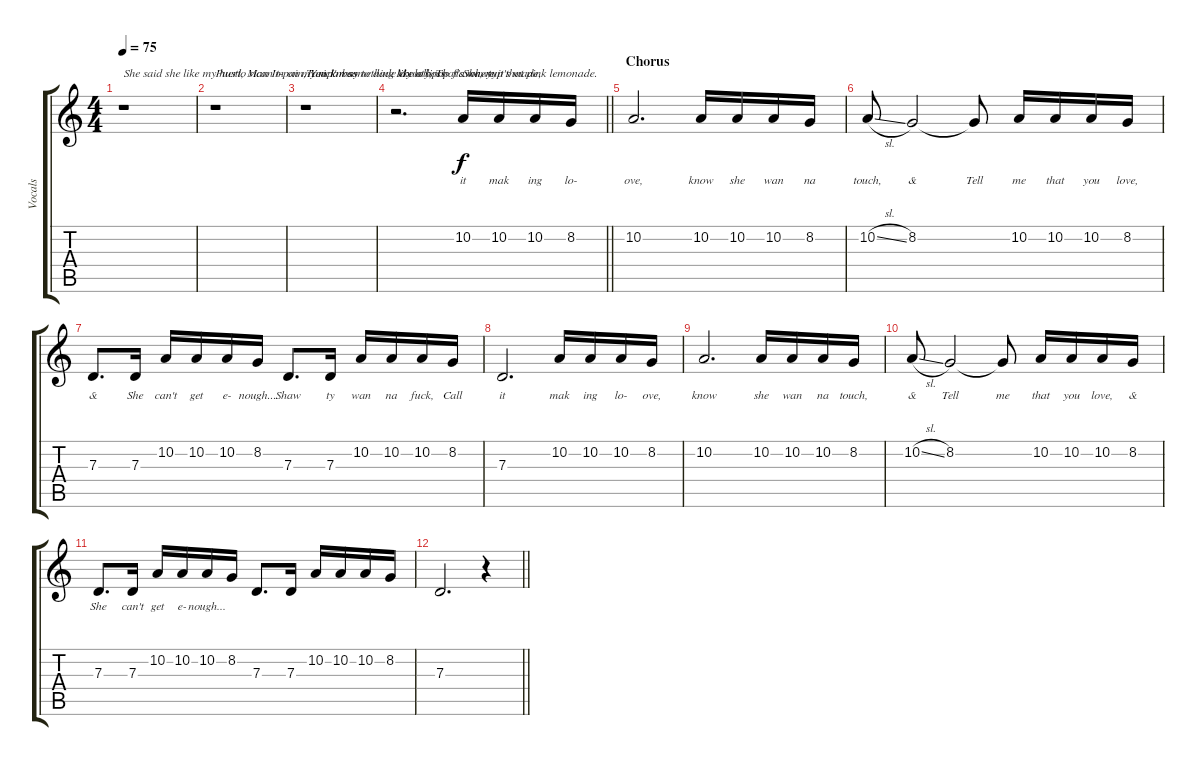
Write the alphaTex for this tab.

\track ("Vocals" "Vocals") {instrument lead2sawtooth}
\staff {score tabs}
\tuning (E4 B3 G3 D3 A2 E2) {hide}
\ts (4 4)
\tempo 75
\clef g2
\ks c
r.1{txt "She said she like my hustl, Man Im on my rick ross" dy f} |
r.1{txt "Puerto rican t-pain, Yea I'm something like a boss"} |
r.1{txt "Tampa bay to dade county, That's where it's made,"} |
\barLineRight lightlight
r.2{d txt "My lollipop flavor, yup that pink lemonade."} 10.2.16{txt "Shawty" lyrics (0 "it") lyrics (1 "") lyrics (2 "") lyrics (3 "") lyrics (4 "")} 10.2.16{lyrics (0 "mak") lyrics (1 "") lyrics (2 "") lyrics (3 "") lyrics (4 "")} 10.2.16{lyrics (0 "ing") lyrics (1 "") lyrics (2 "") lyrics (3 "") lyrics (4 "")} 8.2.16{lyrics (0 "lo-") lyrics (1 "") lyrics (2 "") lyrics (3 "") lyrics (4 "")} |
\section ("" "Chorus")
10.2.2{d lyrics (0 "ove,") lyrics (1 "") lyrics (2 "") lyrics (3 "") lyrics (4 "")} 10.2.16{lyrics (0 "know") lyrics (1 "") lyrics (2 "") lyrics (3 "") lyrics (4 "")} 10.2.16{lyrics (0 "she") lyrics (1 "") lyrics (2 "") lyrics (3 "") lyrics (4 "")} 10.2.16{lyrics (0 "wan") lyrics (1 "") lyrics (2 "") lyrics (3 "") lyrics (4 "")} 8.2.16{lyrics (0 "na") lyrics (1 "") lyrics (2 "") lyrics (3 "") lyrics (4 "")} |
10.2{sl}.8{lyrics (0 "touch,") lyrics (1 "") lyrics (2 "") lyrics (3 "") lyrics (4 "")} 8.2.2{lyrics (0 "&") lyrics (1 "") lyrics (2 "") lyrics (3 "") lyrics (4 "")} 8.2{t}.8{lyrics (0 "Tell") lyrics (1 "") lyrics (2 "") lyrics (3 "") lyrics (4 "")} 10.2.16{lyrics (0 "me") lyrics (1 "") lyrics (2 "") lyrics (3 "") lyrics (4 "")} 10.2.16{lyrics (0 "that") lyrics (1 "") lyrics (2 "") lyrics (3 "") lyrics (4 "")} 10.2.16{lyrics (0 "you") lyrics (1 "") lyrics (2 "") lyrics (3 "") lyrics (4 "")} 8.2.16{lyrics (0 "love,") lyrics (1 "") lyrics (2 "") lyrics (3 "") lyrics (4 "")} |
7.3.8{d lyrics (0 "&") lyrics (1 "") lyrics (2 "") lyrics (3 "") lyrics (4 "")} 7.3.16{lyrics (0 "She") lyrics (1 "") lyrics (2 "") lyrics (3 "") lyrics (4 "")} 10.2.16{lyrics (0 "can't") lyrics (1 "") lyrics (2 "") lyrics (3 "") lyrics (4 "")} 10.2.16{lyrics (0 "get") lyrics (1 "") lyrics (2 "") lyrics (3 "") lyrics (4 "")} 10.2.16{lyrics (0 "e-") lyrics (1 "") lyrics (2 "") lyrics (3 "") lyrics (4 "")} 8.2.16{lyrics (0 "nough...") lyrics (1 "") lyrics (2 "") lyrics (3 "") lyrics (4 "")} 7.3.8{d lyrics (0 "Shaw") lyrics (1 "") lyrics (2 "") lyrics (3 "") lyrics (4 "")} 7.3.16{lyrics (0 "ty") lyrics (1 "") lyrics (2 "") lyrics (3 "") lyrics (4 "")} 10.2.16{lyrics (0 "wan") lyrics (1 "") lyrics (2 "") lyrics (3 "") lyrics (4 "")} 10.2.16{lyrics (0 "na") lyrics (1 "") lyrics (2 "") lyrics (3 "") lyrics (4 "")} 10.2.16{lyrics (0 "fuck,") lyrics (1 "") lyrics (2 "") lyrics (3 "") lyrics (4 "")} 8.2.16{lyrics (0 "Call") lyrics (1 "") lyrics (2 "") lyrics (3 "") lyrics (4 "")} |
7.3.2{d lyrics (0 "it") lyrics (1 "") lyrics (2 "") lyrics (3 "") lyrics (4 "")} 10.2.16{lyrics (0 "mak") lyrics (1 "") lyrics (2 "") lyrics (3 "") lyrics (4 "")} 10.2.16{lyrics (0 "ing") lyrics (1 "") lyrics (2 "") lyrics (3 "") lyrics (4 "")} 10.2.16{lyrics (0 "lo-") lyrics (1 "") lyrics (2 "") lyrics (3 "") lyrics (4 "")} 8.2.16{lyrics (0 "ove,") lyrics (1 "") lyrics (2 "") lyrics (3 "") lyrics (4 "")} |
10.2.2{d lyrics (0 "know") lyrics (1 "") lyrics (2 "") lyrics (3 "") lyrics (4 "")} 10.2.16{lyrics (0 "she") lyrics (1 "") lyrics (2 "") lyrics (3 "") lyrics (4 "")} 10.2.16{lyrics (0 "wan") lyrics (1 "") lyrics (2 "") lyrics (3 "") lyrics (4 "")} 10.2.16{lyrics (0 "na") lyrics (1 "") lyrics (2 "") lyrics (3 "") lyrics (4 "")} 8.2.16{lyrics (0 "touch,") lyrics (1 "") lyrics (2 "") lyrics (3 "") lyrics (4 "")} |
10.2{sl}.8{lyrics (0 "&") lyrics (1 "") lyrics (2 "") lyrics (3 "") lyrics (4 "")} 8.2.2{lyrics (0 "Tell") lyrics (1 "") lyrics (2 "") lyrics (3 "") lyrics (4 "")} 8.2{t}.8{lyrics (0 "me") lyrics (1 "") lyrics (2 "") lyrics (3 "") lyrics (4 "")} 10.2.16{lyrics (0 "that") lyrics (1 "") lyrics (2 "") lyrics (3 "") lyrics (4 "")} 10.2.16{lyrics (0 "you") lyrics (1 "") lyrics (2 "") lyrics (3 "") lyrics (4 "")} 10.2.16{lyrics (0 "love,") lyrics (1 "") lyrics (2 "") lyrics (3 "") lyrics (4 "")} 8.2.16{lyrics (0 "&") lyrics (1 "") lyrics (2 "") lyrics (3 "") lyrics (4 "")} |
7.3.8{d lyrics (0 "She") lyrics (1 "") lyrics (2 "") lyrics (3 "") lyrics (4 "")} 7.3.16{lyrics (0 "can't") lyrics (1 "") lyrics (2 "") lyrics (3 "") lyrics (4 "")} 10.2.16{lyrics (0 "get") lyrics (1 "") lyrics (2 "") lyrics (3 "") lyrics (4 "")} 10.2.16{lyrics (0 "e-") lyrics (1 "") lyrics (2 "") lyrics (3 "") lyrics (4 "")} 10.2.16{lyrics (0 "nough...") lyrics (1 "") lyrics (2 "") lyrics (3 "") lyrics (4 "")} 8.2.16 7.3.8{d} 7.3.16 10.2.16 10.2.16 10.2.16 8.2.16 |
\barLineRight lightlight
7.3.2{d} r.4
